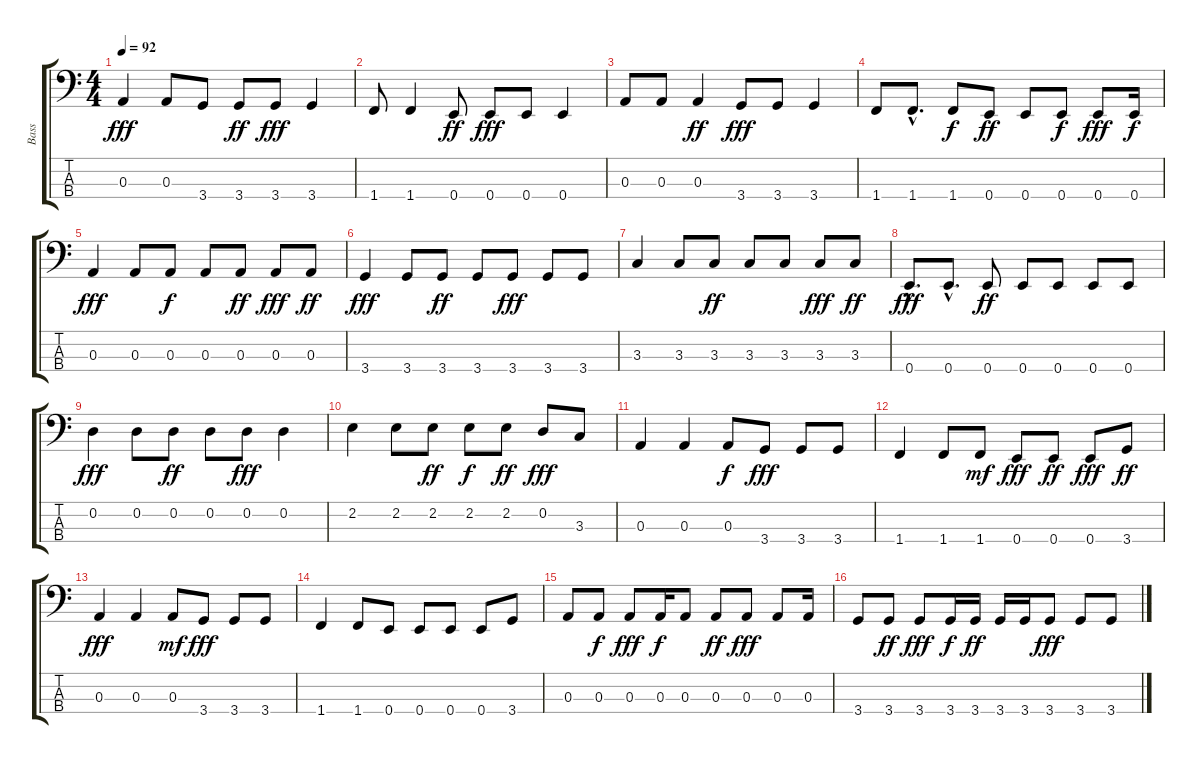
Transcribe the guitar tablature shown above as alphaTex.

\track ("Bass" "Bass") {instrument electricbassfinger}
\staff {score tabs}
\tuning (G2 D2 A1 E1) {hide}
\ts (4 4)
\tempo 92
\clef f4
\ks c
0.3.4{dy fff} 0.3.8 3.4.8 3.4.8{dy ff} 3.4.8{dy fff} 3.4.4 |
1.4.8 1.4.4 0.4.8{dy ff} 0.4.8{dy fff} 0.4.8 0.4.4 |
0.3.8 0.3.8 0.3.4{dy ff} 3.4.8{dy fff} 3.4.8 3.4.4 |
1.4.8 1.4{hac}.8{d} 1.4.8{dy f} 0.4.8{dy ff} 0.4.8 0.4.8{dy f} 0.4.8{dy fff} 0.4.16{dy f} |
0.3.4{dy fff} 0.3.8 0.3.8{dy f} 0.3.8 0.3.8{dy ff} 0.3.8{dy fff} 0.3.8{dy ff} |
3.4.4{dy fff} 3.4.8 3.4.8{dy ff} 3.4.8 3.4.8{dy fff} 3.4.8 3.4.8 |
3.3.4 3.3.8 3.3.8{dy ff} 3.3.8 3.3.8 3.3.8{dy fff} 3.3.8{dy ff} |
0.4{hac}.8{d dy fff} 0.4{hac}.8{d} 0.4.8{dy ff} 0.4.8 0.4.8 0.4.8 0.4.8 |
0.2.4{dy fff} 0.2.8 0.2.8{dy ff} 0.2.8 0.2.8{dy fff} 0.2.4 |
2.2.4 2.2.8 2.2.8{dy ff} 2.2.8{dy f} 2.2.8{dy ff} 0.2.8{dy fff} 3.3.8 |
0.3.4 0.3.4 0.3.8{dy f} 3.4.8{dy fff} 3.4.8 3.4.8 |
1.4.4 1.4.8 1.4.8{dy mf} 0.4.8{dy fff} 0.4.8{dy ff} 0.4.8{dy fff} 3.4.8{dy ff} |
0.3.4{dy fff} 0.3.4 0.3.8{dy mf} 3.4.8{dy fff} 3.4.8 3.4.8 |
1.4.4 1.4.8 0.4.8 0.4.8 0.4.8 0.4.8 3.4.8 |
0.3.8 0.3.8{dy f} 0.3.8{dy fff} 0.3.16{dy f} 0.3.8 0.3.8{dy ff} 0.3.8{dy fff} 0.3.8 0.3.16 |
3.4.8 3.4.8{dy ff} 3.4.8{dy fff} 3.4.16{dy f} 3.4.16{dy ff} 3.4.16 3.4.16 3.4.8{dy fff} 3.4.8 3.4.8
